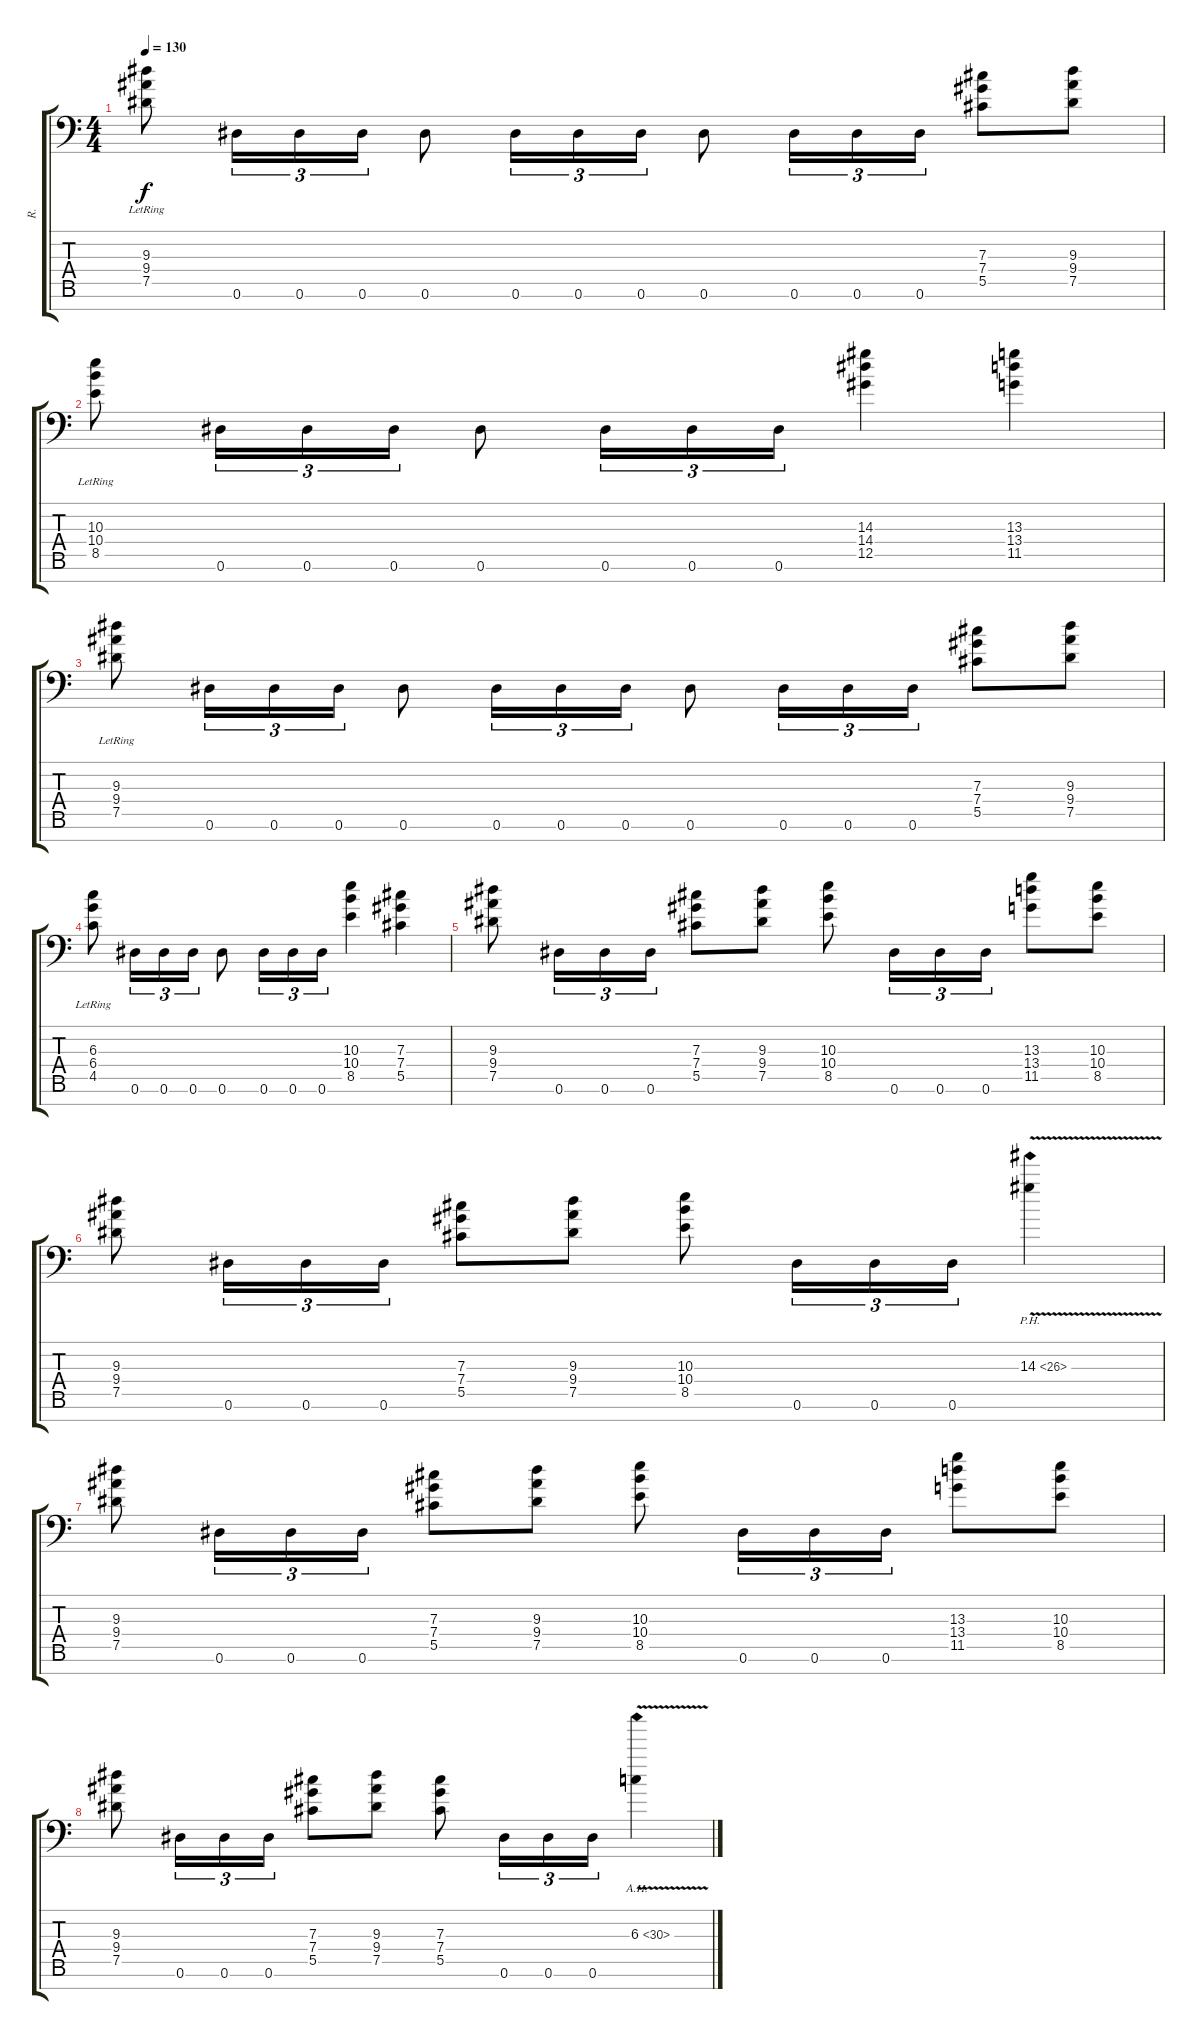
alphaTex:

\track ("R." "R.") {instrument distortionguitar}
\staff {score tabs}
\tuning (Eb4 Bb3 Gb3 Db3 Ab2 Eb2 Bb1) {hide}
\ts (4 4)
\tempo 130
\clef f4
\ks c
(9.3{lr} 9.4{lr} 7.5{lr}).8{dy f} 0.6.16{tu (3 2)} 0.6.16{tu (3 2)} 0.6.16{tu (3 2)} 0.6.8 0.6.16{tu (3 2)} 0.6.16{tu (3 2)} 0.6.16{tu (3 2)} 0.6.8 0.6.16{tu (3 2)} 0.6.16{tu (3 2)} 0.6.16{tu (3 2)} (7.3 7.4 5.5).8 (9.3 9.4 7.5).8 |
(10.3{lr} 10.4{lr} 8.5{lr}).8 0.6.16{tu (3 2)} 0.6.16{tu (3 2)} 0.6.16{tu (3 2)} 0.6.8 0.6.16{tu (3 2)} 0.6.16{tu (3 2)} 0.6.16{tu (3 2)} (14.3 14.4 12.5).4 (13.3 13.4 11.5).4 |
(9.3{lr} 9.4{lr} 7.5{lr}).8 0.6.16{tu (3 2)} 0.6.16{tu (3 2)} 0.6.16{tu (3 2)} 0.6.8 0.6.16{tu (3 2)} 0.6.16{tu (3 2)} 0.6.16{tu (3 2)} 0.6.8 0.6.16{tu (3 2)} 0.6.16{tu (3 2)} 0.6.16{tu (3 2)} (7.3 7.4 5.5).8 (9.3 9.4 7.5).8 |
(6.3{lr} 6.4{lr} 4.5{lr}).8 0.6.16{tu (3 2)} 0.6.16{tu (3 2)} 0.6.16{tu (3 2)} 0.6.8 0.6.16{tu (3 2)} 0.6.16{tu (3 2)} 0.6.16{tu (3 2)} (10.3 10.4 8.5).4 (7.3 7.4 5.5).4 |
(9.3 9.4 7.5).8 0.6.16{tu (3 2)} 0.6.16{tu (3 2)} 0.6.16{tu (3 2)} (7.3 7.4 5.5).8 (9.3 9.4 7.5).8 (10.3 10.4 8.5).8 0.6.16{tu (3 2)} 0.6.16{tu (3 2)} 0.6.16{tu (3 2)} (13.3 13.4 11.5).8 (10.3 10.4 8.5).8 |
(9.3 9.4 7.5).8 0.6.16{tu (3 2)} 0.6.16{tu (3 2)} 0.6.16{tu (3 2)} (7.3 7.4 5.5).8 (9.3 9.4 7.5).8 (10.3 10.4 8.5).8 0.6.16{tu (3 2)} 0.6.16{tu (3 2)} 0.6.16{tu (3 2)} 14.3{ph 12 v}.4 |
(9.3 9.4 7.5).8 0.6.16{tu (3 2)} 0.6.16{tu (3 2)} 0.6.16{tu (3 2)} (7.3 7.4 5.5).8 (9.3 9.4 7.5).8 (10.3 10.4 8.5).8 0.6.16{tu (3 2)} 0.6.16{tu (3 2)} 0.6.16{tu (3 2)} (13.3 13.4 11.5).8 (10.3 10.4 8.5).8 |
(9.3 9.4 7.5).8 0.6.16{tu (3 2)} 0.6.16{tu (3 2)} 0.6.16{tu (3 2)} (7.3 7.4 5.5).8 (9.3 9.4 7.5).8 (7.3 7.4 5.5).8 0.6.16{tu (3 2)} 0.6.16{tu (3 2)} 0.6.16{tu (3 2)} 6.3{ah 24 v}.4
